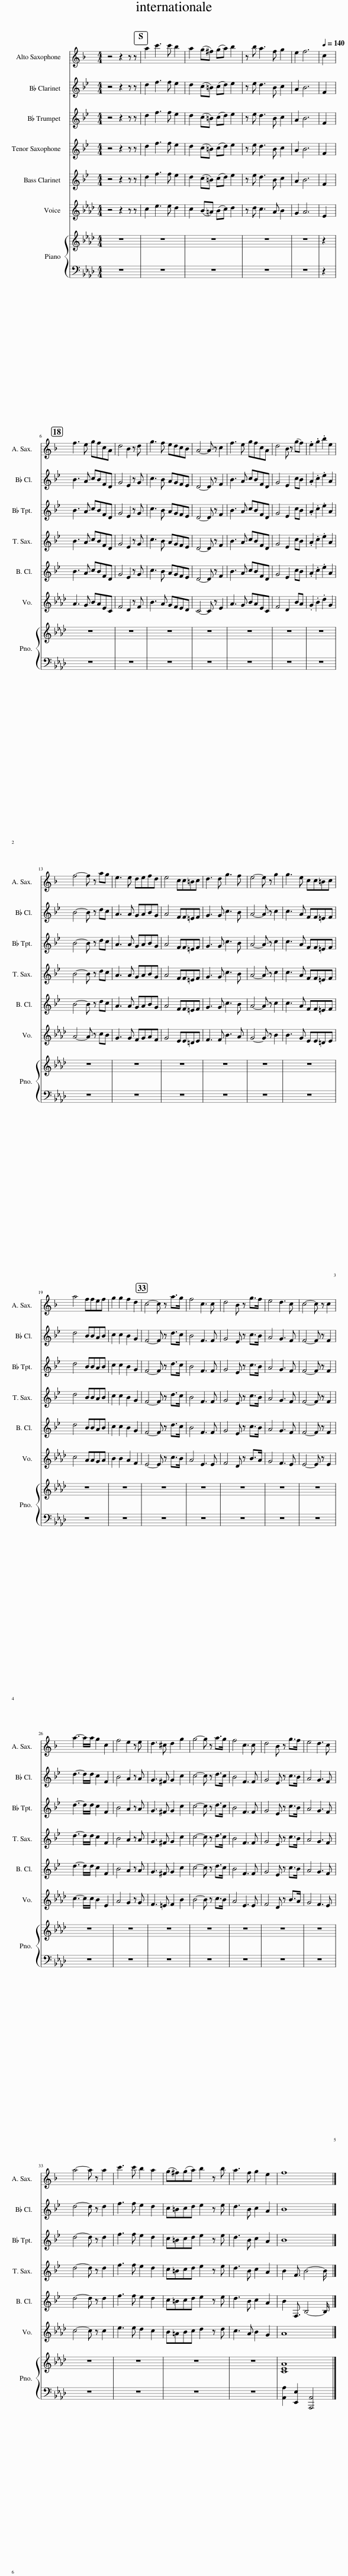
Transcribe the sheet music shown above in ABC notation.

X:1
%%score 1 2 3 4 5 6 { 7 | 8 }
L:1/8
M:4/4
I:linebreak $
K:Ab
V:1 treble transpose=-9
V:2 treble transpose=-2
V:3 treble transpose=-2
V:4 treble transpose=-2
V:5 treble transpose=-2
V:6 treble
V:7 treble
V:8 bass
V:1
[K:F] z4 z2 z z | a2 c'3 c' b2 | a2 (g^f) (ga) b2 | z b a3 f g2 | e2 f6 | %5
[Q:1/4=140] c2 |$ f3 e gfcA | d4 B2 z d | g3 f edcB | A4- A z c2 | %10
 f3 e gfcA | d4 B z (gf) | .e2 .g2 .b2 e2 |$ f4- f z ag | e3 e defd | %15
 e4 cc=Bc | d3 d g3 f | e4- e z g2 | g3 e cc=Bc |$ a4 ffef | %20
 g2 g2 f2 d2 | c4- c z a>g | f4 c3 c | d4 B z g>f | e4 d3 c | %25
 c4- c z c2 |$ a3- a/a/ g2 c2 | f4 e2 z e | d3 ^c d2 g2 | g4- g z a>g | %30
 f4 c3 c | d4 B z g>f | e4 d3 c |$ a4- a z a2 | c'3 c' b2 a2 | %35
 (g^f)(ga) b2 z b | a3 f g2 e2 | f8 |] %38
V:2
[K:Bb] z4 z2 z z | d2 f3 f e2 | d2 (c=B) (cd) e2 | z e d3 B c2 | A2 B6 | %5
 F2 |$ B3 A cBFD | G4 E2 z G | c3 B AGFE | D4- D z F2 | %10
 B3 A cBFD | G4 E2 cB | .A2 .c2 .e2 A2 |$ B4- B z dc | A3 A GABG | %15
 A4 FF=EF | G3 G c3 B | A4- A z c2 | c3 A FF=EF |$ d4 BBAB | %20
 c2 c2 B2 G2 | F4- F z d>c | B4 F3 F | G4 E z c>B | A4 G3 F | %25
 F4- F z F2 |$ d3- d/d/ c2 F2 | B4 A2 z A | G3 ^F G2 c2 | c4- c z d>c | %30
 B4 F3 F | G4 E z c>B | A4 G3 F |$ d4- d z d2 | f3 f e2 d2 | %35
 c=Bcd e2 z e | d3 B c2 A2 | B8 |] %38
V:3
[K:Bb] z4 z2 z z | d2 f3 f e2 | d2 (c=B) (cd) e2 | z e d3 B c2 | A2 B6 | %5
 F2 |$ B3 A cBFD | G4 E2 z G | c3 B AGFE | D4- D z F2 | %10
 B3 A cBFD | G4 E2 cB | .A2 .c2 .e2 A2 |$ B4- B z dc | A3 A GABG | %15
 A4 FF=EF | G3 G c3 B | A4- A z c2 | c3 A FF=EF |$ d4 BBAB | %20
 c2 c2 B2 G2 | F4- F z d>c | B4 F3 F | G4 E z c>B | A4 G3 F | %25
 F4- F z F2 |$ d3- d/d/ c2 F2 | B4 A2 z A | G3 ^F G2 c2 | c4- c z d>c | %30
 B4 F3 F | G4 E z c>B | A4 G3 F |$ d4- d z d2 | f3 f e2 d2 | %35
 c=Bcd e2 z e | d3 B c2 A2 | B8 |] %38
V:4
[K:Bb] z4 z2 z z | d2 f3 f e2 | d2 (c=B) (cd) e2 | z e d3 B c2 | A2 B6 | %5
 F2 |$ B3 A cBFD | G4 E2 z G | c3 B AGFE | D4- D z F2 | %10
 B3 A cBFD | G4 E2 cB | .A2 .c2 .e2 A2 |$ B4- B z dc | A3 A GABG | %15
 A4 FF=EF | G3 G c3 B | A4- A z c2 | c3 A FF=EF |$ d4 BBAB | %20
 c2 c2 B2 G2 | F4- F z d>c | B4 F3 F | G4 E z c>B | A4 G3 F | %25
 F4- F z F2 |$ d3- d/d/ c2 F2 | B4 A2 z A | G3 ^F G2 c2 | c4- c z d>c | %30
 B4 F3 F | G4 E z c>B | A4 G3 F |$ d4- d z d2 | f3 f e2 d2 | %35
 c=Bcd e2 z e | d3 B c2 A2 | B2 F3/2 B4- B/ |] %38
V:5
[K:Bb] z4 z2 z z | d2 f3 f e2 | d2 (c=B) (cd) e2 | z e d3 B c2 | A2 B6 | %5
 F2 |$ B3 A cBFD | G4 E2 z G | c3 B AGFE | D4- D z F2 | %10
 B3 A cBFD | G4 E2 cB | .A2 .c2 .e2 A2 |$ B4- B z dc | A3 A GABG | %15
 A4 FF=EF | G3 G c3 B | A4- A z c2 | c3 A FF=EF |$ d4 BBAB | %20
 c2 c2 B2 G2 | F4- F z d>c | B4 F3 F | G4 E z c>B | A4 G3 F | %25
 F4- F z F2 |$ d3- d/d/ c2 F2 | B4 A2 z A | G3 ^F G2 c2 | c4- c z d>c | %30
 B4 F3 F | G4 E z c>B | A4 G3 F |$ d4- d z d2 | f3 f e2 d2 | %35
 c=Bcd e2 z e | d3 B c2 A2 | B2 F,3/2 B,4- B,/ |] %38
V:6
 z4 z2 z z | c2 e3 e d2 | c2 (B=A) (Bc) d2 | z d c3 A B2 | G2 A6 | %5
 E2 |$ A3 G BAEC | F4 D2 z F | B3 A GFED | C4- C z E2 | %10
 A3 G BAEC | F4 D2 BA | .G2 .B2 .d2 G2 |$ A4- A z cB | G3 G FGAF | %15
 G4 EE=DE | F3 F B3 A | G4- G z B2 | B3 G EE=DE |$ c4 AAGA | %20
 B2 B2 A2 F2 | E4- E z c>B | A4 E3 E | F4 D z B>A | G4 F3 E | %25
 E4- E z E2 |$ c3- c/c/ B2 E2 | A4 G2 z G | F3 =E F2 B2 | B4- B z c>B | %30
 A4 E3 E | F4 D z B>A | G4 F3 E |$ c4- c z c2 | e3 e d2 c2 | %35
 B=ABc d2 z d | c3 A B2 G2 | A8 |] %38
V:7
 z8 | z8 | z8 | z8 | z8 | %5
 z2 |$ z8 | z8 | z8 | z8 | %10
 z8 | z8 | z8 |$ z8 | z8 | %15
 z8 | z8 | z8 | z8 |$ z8 | %20
 z8 | z8 | z8 | z8 | z8 | %25
 z8 |$ z8 | z8 | z8 | z8 | %30
 z8 | z8 | z8 |$ z8 | z8 | %35
 z8 | z8 | [CEA]8 |] %38
V:8
 z8 | z8 | z8 | z8 | z8 | %5
 z2 |$ z8 | z8 | z8 | z8 | %10
 z8 | z8 | z8 |$ z8 | z8 | %15
 z8 | z8 | z8 | z8 |$ z8 | %20
 z8 | z8 | z8 | z8 | z8 | %25
 z8 |$ z8 | z8 | z8 | z8 | %30
 z8 | z8 | z8 |$ z8 | z8 | %35
 z8 | z8 | [A,,A,]2 [E,,E,]2 [A,,,A,,]4 |] %38
